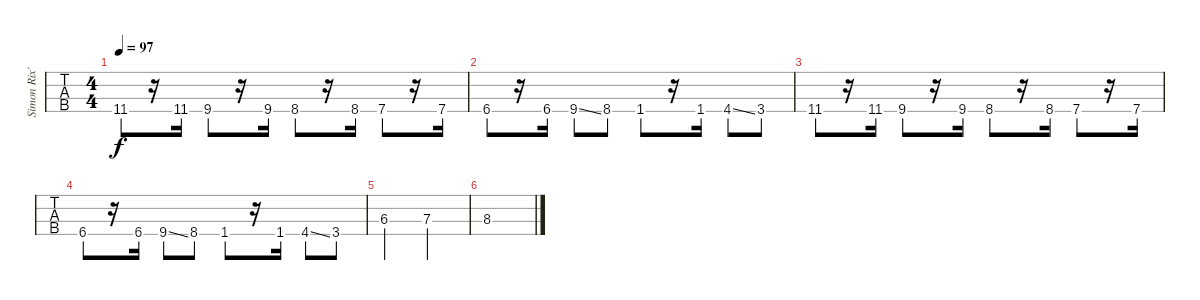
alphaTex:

\track ("Simon Rix's bass" "Simon Rix'") {instrument electricbasspick}
\staff {tabs}
\tuning (G2 D2 A1 E1) {hide}
\ts (4 4)
\tempo 97
\clef f4
\ks c
11.4.8{dy f} r.16 11.4.16 9.4.8 r.16 9.4.16 8.4.8 r.16 8.4.16 7.4.8 r.16 7.4.16 |
6.4.8 r.16 6.4.16 9.4{ss}.8 8.4.8 1.4.8 r.16 1.4.16 4.4{ss}.8 3.4.8 |
11.4.8 r.16 11.4.16 9.4.8 r.16 9.4.16 8.4.8 r.16 8.4.16 7.4.8 r.16 7.4.16 |
6.4.8 r.16 6.4.16 9.4{ss}.8 8.4.8 1.4.8 r.16 1.4.16 4.4{ss}.8 3.4.8 |
6.3.2 7.3.2 |
8.3.1
